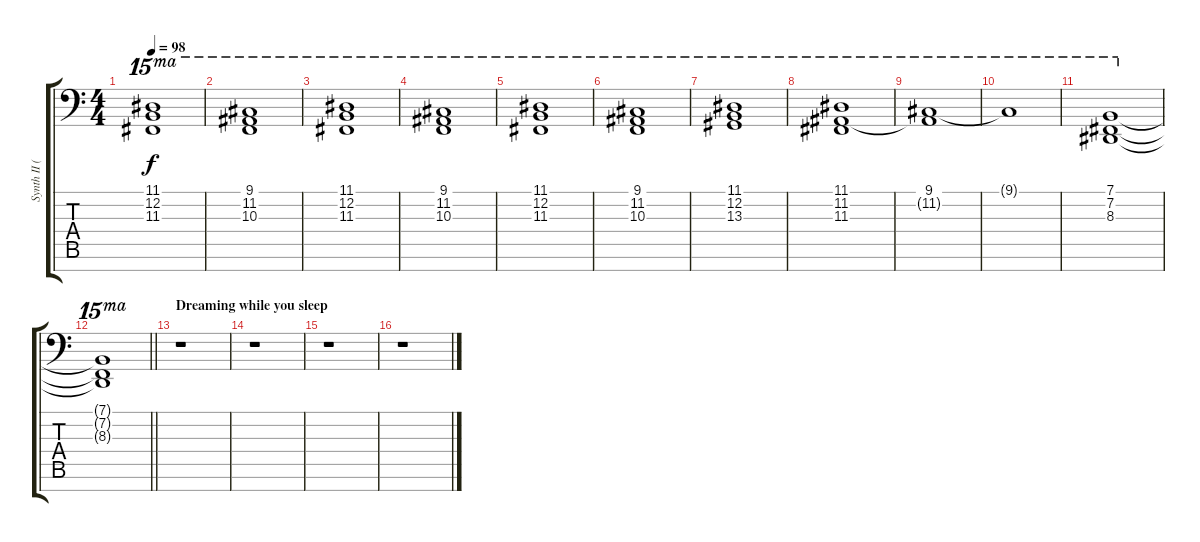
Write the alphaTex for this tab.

\track ("Synth II (Banks)" "Synth II (") {instrument choiraahs}
\staff {score tabs}
\tuning (E4 B3 G3 D3 A2 E2 C-1) {hide}
\ts (4 4)
\tempo 98
\clef f4
\ks c
(11.1 12.2 11.3).1{ot 15ma dy f} |
(9.1 11.2 10.3).1{ot 15ma} |
(11.1 12.2 11.3).1{ot 15ma} |
(9.1 11.2 10.3).1{ot 15ma} |
(11.1 12.2 11.3).1{ot 15ma} |
(9.1 11.2 10.3).1{ot 15ma} |
(11.1 12.2 13.3).1{ot 15ma} |
(11.1 11.2 11.3).1{ot 15ma} |
(9.1 11.2{t}).1{ot 15ma} |
9.1{t}.1{ot 15ma} |
(7.1 7.2 8.3).1{ot 15ma} |
\barLineRight lightlight
(7.1{t} 7.2{t} 8.3{t}).1{ot 15ma} |
\section ("" "Dreaming while you sleep")
r.1 |
r.1 |
r.1 |
r.1
